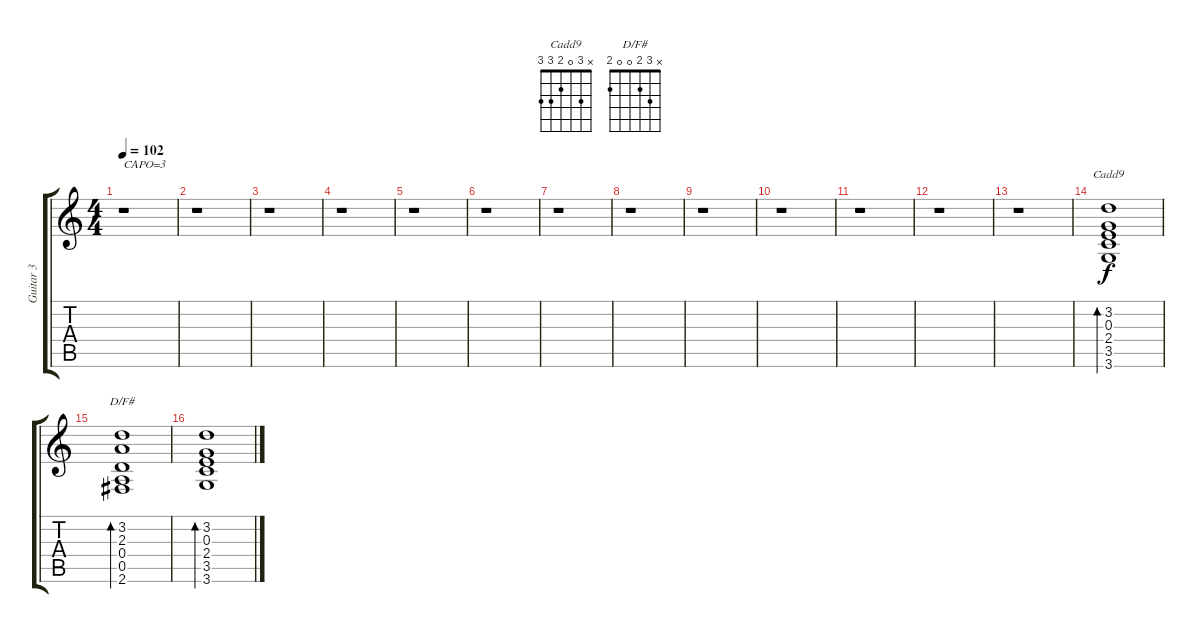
\track ("Guitar 3" "Guitar 3") {instrument electricguitarclean}
\staff {score tabs}
\tuning (E4 B3 G3 D3 A2 E2) {hide}
\chord ("Cadd9" x 3 0 2 3 3)
\chord ("D/F#" x 3 2 0 0 2)
\ts (4 4)
\tempo 102
\clef g2
\ks c
r.1{txt "CAPO=3" dy f instrument electricguitarclean} |
r.1 |
r.1 |
r.1 |
r.1 |
r.1 |
r.1 |
r.1 |
r.1 |
r.1 |
r.1 |
r.1 |
r.1 |
(3.2 0.3 2.4 3.5 3.6).1{bd 240 ch "Cadd9"} |
(3.2 2.3 0.4 0.5 2.6).1{bd 240 ch "D/F#"} |
(3.2 0.3 2.4 3.5 3.6).1{bd 240}
